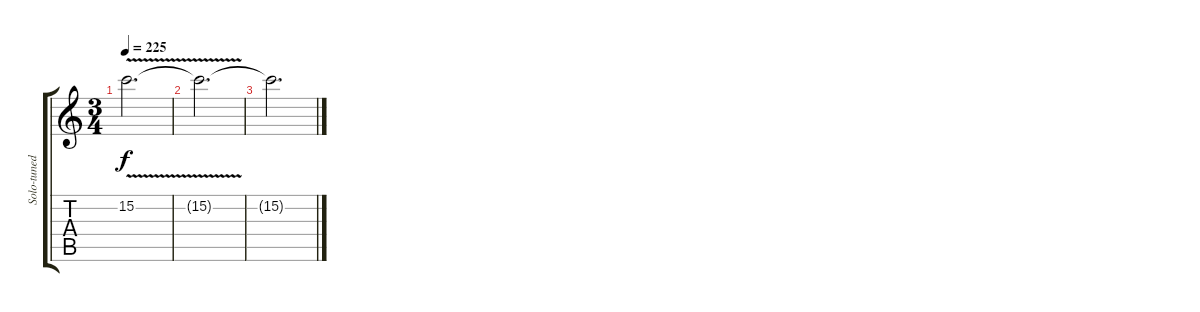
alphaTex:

\track ("Solo-tuned CGCFAD" "Solo-tuned") {instrument distortionguitar}
\staff {score tabs}
\tuning (D4 A3 F3 C3 G2 C2) {hide}
\ts (3 4)
\tempo 225
\clef g2
\ks c
15.2{v}.2{d dy f} |
15.2{t}.2{d volume 0} |
15.2{t}.2{d}
